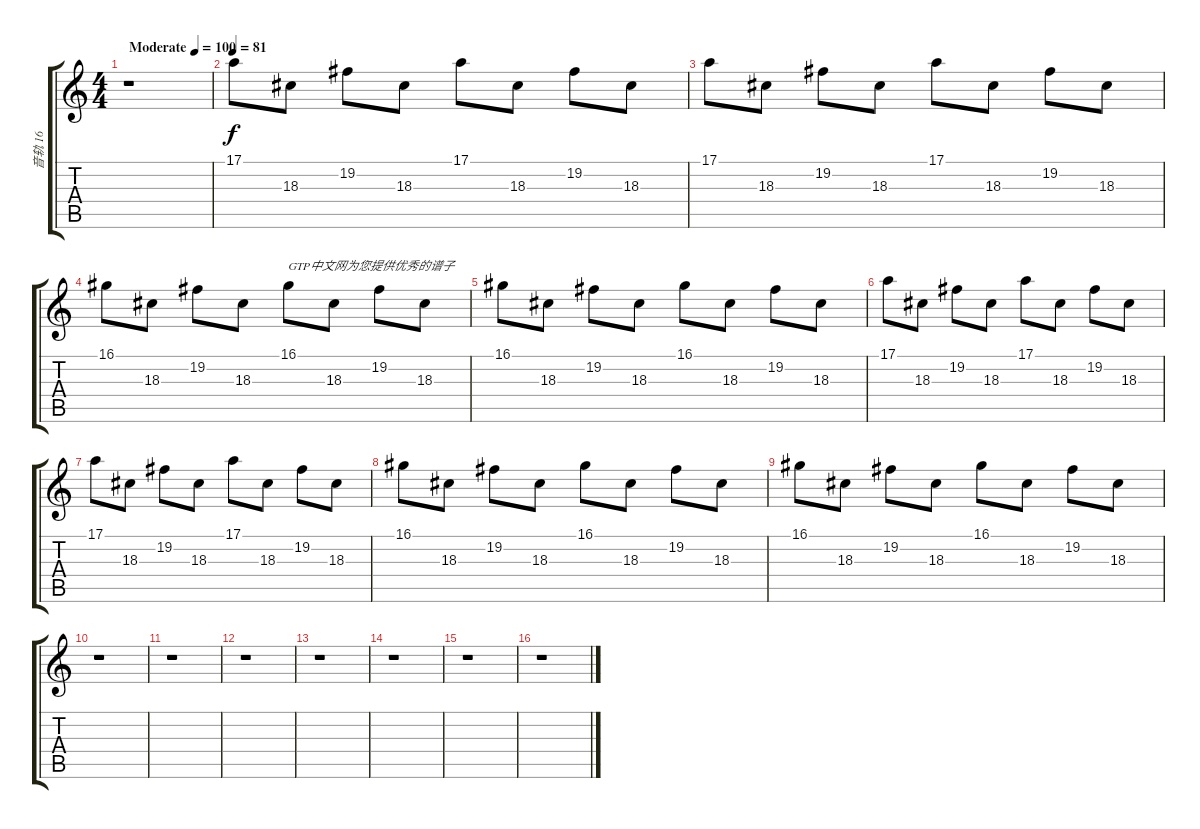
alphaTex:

\track ("音轨 16" "音轨 16") {instrument fx5brightness}
\staff {score tabs}
\tuning (E4 B3 G3 D3 A2 E2) {hide}
\ts (4 4)
\tempo (100 "Moderate")
\clef g2
\ks c
r.1{dy f instrument fx5brightness} |
\tempo 81
17.1.8 18.3.8 19.2.8 18.3.8 17.1.8 18.3.8 19.2.8 18.3.8 |
17.1.8 18.3.8 19.2.8 18.3.8 17.1.8 18.3.8 19.2.8 18.3.8 |
16.1.8 18.3.8 19.2.8 18.3.8 16.1.8{txt "GTP中文网为您提供优秀的谱子"} 18.3.8 19.2.8 18.3.8 |
16.1.8 18.3.8 19.2.8 18.3.8 16.1.8 18.3.8 19.2.8 18.3.8 |
17.1.8 18.3.8 19.2.8 18.3.8 17.1.8 18.3.8 19.2.8 18.3.8 |
17.1.8 18.3.8 19.2.8 18.3.8 17.1.8 18.3.8 19.2.8 18.3.8 |
16.1.8 18.3.8 19.2.8 18.3.8 16.1.8 18.3.8 19.2.8 18.3.8 |
16.1.8 18.3.8 19.2.8 18.3.8 16.1.8 18.3.8 19.2.8 18.3.8 |
r.1 |
r.1 |
r.1 |
r.1 |
r.1 |
r.1 |
r.1
